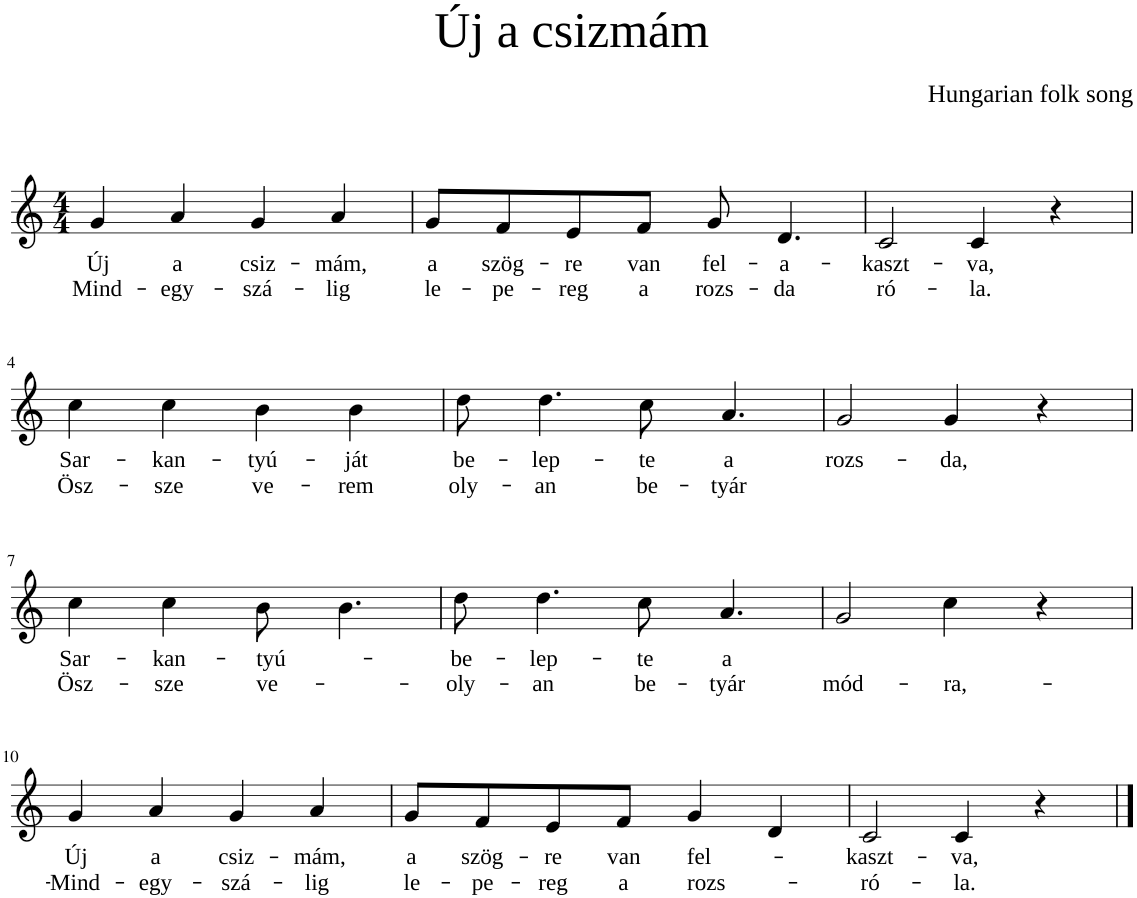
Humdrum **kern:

**kern	**text	**text
*part1	*part1	*part1
*staff1	*staff1	*staff1
*I"Choir	*	*
*I'Ch	*	*
*clefG2	*	*
*k[]	*	*
*M4/4	*	*
=1	=1	=1
!	!LO:LY:b	!LO:LY:b
4g/	Új	Mind-
!	!LO:LY:b	!LO:LY:b
4a/	a	-egy-
!	!LO:LY:b	!LO:LY:b
4g/	csiz-	-szá-
!	!LO:LY:b	!LO:LY:b
4a/	-mám,	-lig
=2	=2	=2
!	!LO:LY:b	!LO:LY:b
8g/L	a	le-
!	!LO:LY:b	!LO:LY:b
8f/	szög-	-pe-
!	!LO:LY:b	!LO:LY:b
8e/	-re	-reg
!	!LO:LY:b	!LO:LY:b
8f/J	van	a
!	!LO:LY:b	!LO:LY:b
8g/	fel-	rozs-
!	!LO:LY:b	!LO:LY:b
4.d/	-a-	-da
=3	=3	=3
!	!LO:LY:b	!LO:LY:b
2c/	-kaszt-	ró-
!	!LO:LY:b	!LO:LY:b
4c/	-va,	-la.
4r	.	.
!!LO:LB:g=z
=4	=4	=4
!	!LO:LY:b	!LO:LY:b
4cc\	Sar-	Ösz-
!	!LO:LY:b	!LO:LY:b
4cc\	-kan-	-sze
!	!LO:LY:b	!LO:LY:b
4b\	-tyú-	ve-
!	!LO:LY:b	!LO:LY:b
4b\	-ját	-rem
=5	=5	=5
!	!LO:LY:b	!LO:LY:b
8dd\	be-	oly-
!	!LO:LY:b	!LO:LY:b
4.dd\	-lep-	-an
!	!LO:LY:b	!LO:LY:b
8cc\	-te	be-
!	!LO:LY:b	!LO:LY:b
4.a/	a	-tyár
=6	=6	=6
!	!LO:LY:b	!
2g/	rozs-	.
!	!LO:LY:b	!
4g/	-da,	.
4r	.	.
!!LO:LB:g=z
=7	=7	=7
!	!LO:LY:b	!LO:LY:b
4cc\	Sar-	Ösz-
!	!LO:LY:b	!LO:LY:b
4cc\	-kan-	-sze
!	!LO:LY:b	!LO:LY:b
8b\	-tyú-	ve-
4.b\	.	.
=8	=8	=8
!	!LO:LY:b	!LO:LY:b
8dd\	be-	oly-
!	!LO:LY:b	!LO:LY:b
4.dd\	-lep-	-an
!	!LO:LY:b	!LO:LY:b
8cc\	-te	be-
!	!LO:LY:b	!LO:LY:b
4.a/	a	-tyár
=9	=9	=9
!	!	!LO:LY:b
2g/	.	mód-
!	!	!LO:LY:b
4cc\	.	-ra,-
4r	.	.
!!LO:LB:g=z
=10	=10	=10
!	!LO:LY:b	!LO:LY:b
4g/	Új	Mind-
!	!LO:LY:b	!LO:LY:b
4a/	a	-egy-
!	!LO:LY:b	!LO:LY:b
4g/	csiz-	-szá-
!	!LO:LY:b	!LO:LY:b
4a/	-mám,	-lig
=11	=11	=11
!	!LO:LY:b	!LO:LY:b
8g/L	a	le-
!	!LO:LY:b	!LO:LY:b
8f/	szög-	-pe-
!	!LO:LY:b	!LO:LY:b
8e/	-re	-reg
!	!LO:LY:b	!LO:LY:b
8f/J	van	a
!	!LO:LY:b	!LO:LY:b
4g/	fel-	rozs-
4d/	.	.
=12	=12	=12
!	!LO:LY:b	!LO:LY:b
2c/	-kaszt-	ró-
!	!LO:LY:b	!LO:LY:b
4c/	-va,	-la.
4r	.	.
==	==	==
*-	*-	*-
